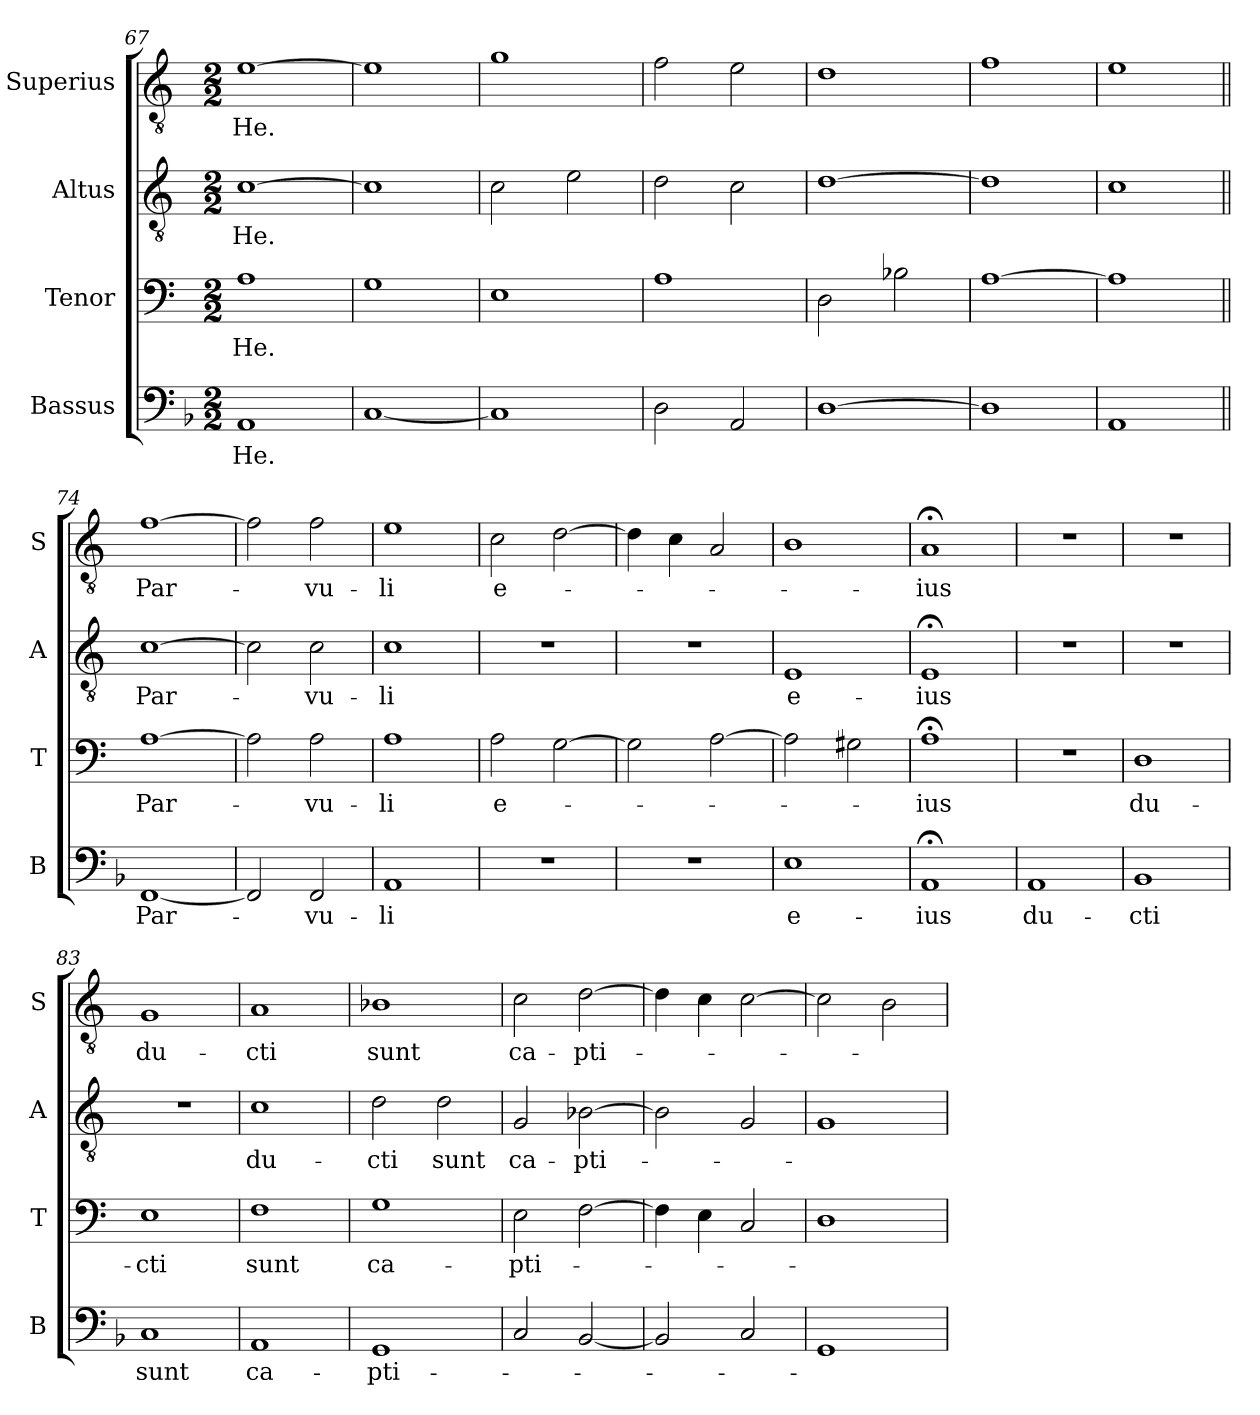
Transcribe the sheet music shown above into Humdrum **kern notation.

**kern	**text	**kern	**text	**kern	**text	**kern	**text
*part4	*part4	*part3	*part3	*part2	*part2	*part1	*part1
*staff4	*staff4	*staff3	*staff3	*staff2	*staff2	*staff1	*staff1
*I"Bassus	*	*I"Tenor	*	*I"Altus	*	*I"Superius	*
*I'B	*	*I'T	*	*I'A	*	*I'S	*
*clefF4	*	*clefF4	*	*clefGv2	*	*clefGv2	*
*k[b-]	*	*k[]	*	*k[]	*	*k[]	*
*d:	*	*a:	*	*a:	*	*a:	*
*M2/2	*	*M2/2	*	*M2/2	*	*M2/2	*
=67	=67	=67	=67	=67	=67	=67	=67
1AA	He.	1A	He.	[1c	He.	[1e	He.
=68	=68	=68	=68	=68	=68	=68	=68
[1C	.	1G	.	1c]	.	1e]	.
=69	=69	=69	=69	=69	=69	=69	=69
1C]	.	1E	.	2c	.	1g	.
.	.	.	.	2e	.	.	.
=70	=70	=70	=70	=70	=70	=70	=70
2D	.	1A	.	2d	.	2f	.
2AA	.	.	.	2c	.	2e	.
=71	=71	=71	=71	=71	=71	=71	=71
[1D	.	2D	.	[1d	.	1d	.
.	.	2B-X	.	.	.	.	.
=72	=72	=72	=72	=72	=72	=72	=72
1D]	.	[1A	.	1d]	.	1f	.
=73	=73	=73	=73	=73	=73	=73	=73
1AA	.	1A]	.	1c	.	1e	.
=74||	=74||	=74||	=74||	=74||	=74||	=74||	=74||
[1FF	Par-	[1A	Par-	[1c	Par-	[1f	Par-
=75	=75	=75	=75	=75	=75	=75	=75
2FF]	.	2A]	.	2c]	.	2f]	.
2FF	-vu-	2A	-vu-	2c	-vu-	2f	-vu-
=76	=76	=76	=76	=76	=76	=76	=76
1AA	-li	1A	-li	1c	-li	1e	-li
=77	=77	=77	=77	=77	=77	=77	=77
1r	.	2A	e-	1r	.	2c	e-
.	.	[2G	.	.	.	[2d	.
=78	=78	=78	=78	=78	=78	=78	=78
1r	.	2G]	.	1r	.	4d]	.
.	.	.	.	.	.	4c	.
.	.	[2A	.	.	.	2A	.
=79	=79	=79	=79	=79	=79	=79	=79
1E	e-	2A]	.	1E	e-	1B	.
.	.	2G#X	.	.	.	.	.
=80	=80	=80	=80	=80	=80	=80	=80
1AA;<	-ius	1A;<	-ius	1E;<	-ius	1A;<	-ius
=81	=81	=81	=81	=81	=81	=81	=81
1AA	du-	1r	.	1r	.	1r	.
=82	=82	=82	=82	=82	=82	=82	=82
1BB-	-cti	1D	du-	1r	.	1r	.
=83	=83	=83	=83	=83	=83	=83	=83
1C	sunt	1E	-cti	1r	.	1G	du-
=84	=84	=84	=84	=84	=84	=84	=84
1AA	ca-	1F	sunt	1c	du-	1A	-cti
=85	=85	=85	=85	=85	=85	=85	=85
1GG	-pti-	1G	ca-	2d	-cti	1B-i	sunt
.	.	.	.	2d	sunt	.	.
=86	=86	=86	=86	=86	=86	=86	=86
2C	.	2E	-pti-	2G	ca-	2c	ca-
[2BB-	.	[2F	.	[2B-X	-pti-	[2d	-pti-
=87	=87	=87	=87	=87	=87	=87	=87
2BB-]	.	4F]	.	2B-]	.	4d]	.
.	.	4E	.	.	.	4c	.
2C	.	2C	.	2G	.	[2c	.
=88	=88	=88	=88	=88	=88	=88	=88
1GG	.	1D	.	1G	.	2c]	.
.	.	.	.	.	.	2B	.
=	=	=	=	=	=	=	=
*-	*-	*-	*-	*-	*-	*-	*-
